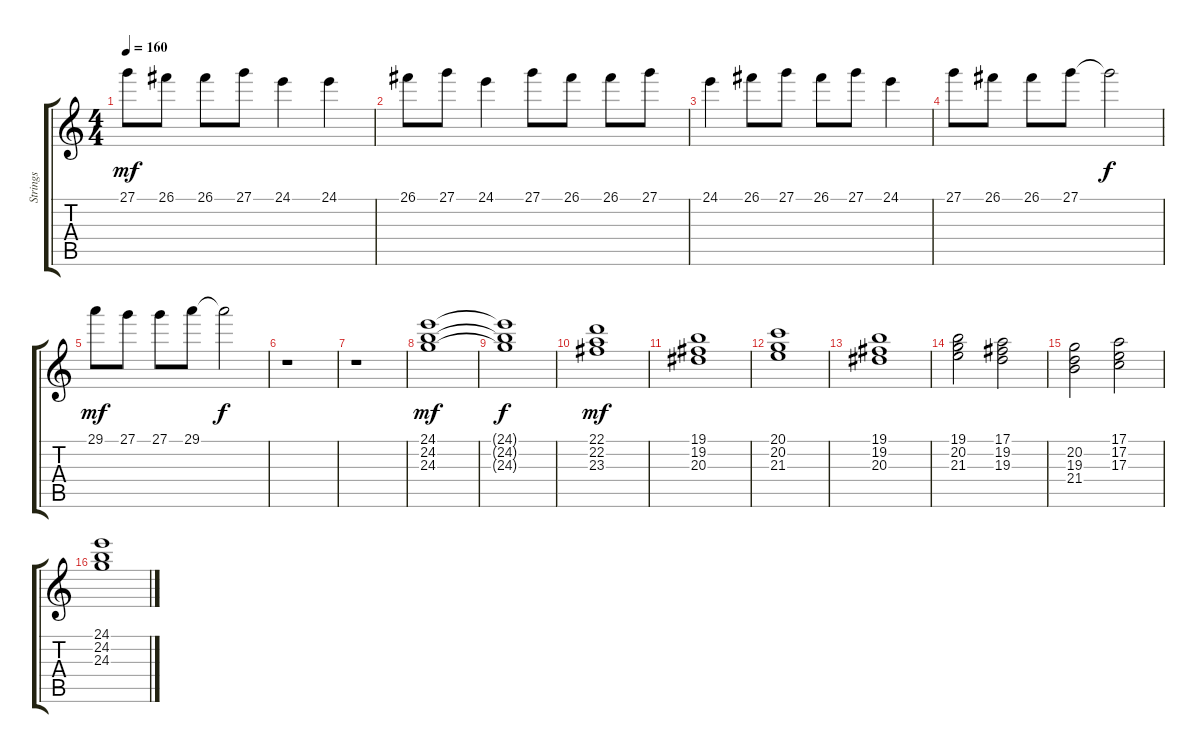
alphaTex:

\track ("Strings" "Strings") {instrument tremolostrings}
\staff {score tabs}
\tuning (E4 B3 G3 D3 A2 E2) {hide}
\ts (4 4)
\tempo 160
\clef g2
\ks c
27.1.8{dy mf instrument synthstrings1} 26.1.8 26.1.8 27.1.8 24.1.4 24.1.4 |
26.1.8{instrument synthstrings1} 27.1.8 24.1.4 27.1.8 26.1.8 26.1.8 27.1.8 |
24.1.4{instrument synthstrings1} 26.1.8 27.1.8 26.1.8 27.1.8 24.1.4 |
27.1.8{instrument synthstrings1} 26.1.8 26.1.8 27.1.8 27.1{t}.2{dy f} |
29.1.8{dy mf instrument synthstrings1} 27.1.8 27.1.8 29.1.8 29.1{t}.2{dy f} |
r.1 |
r.1 |
(24.1 24.2 24.3).1{dy mf instrument tremolostrings} |
(24.1{t} 24.2{t} 24.3{t}).1{dy f} |
(22.1 22.2 23.3).1{dy mf} |
(19.1 19.2 20.3).1 |
(20.1 20.2 21.3).1 |
(19.1 19.2 20.3).1 |
(19.1 20.2 21.3).2 (17.1 19.2 19.3).2 |
(20.2 19.3 21.4).2 (17.1 17.2 17.3).2 |
(24.1 24.2 24.3).1
